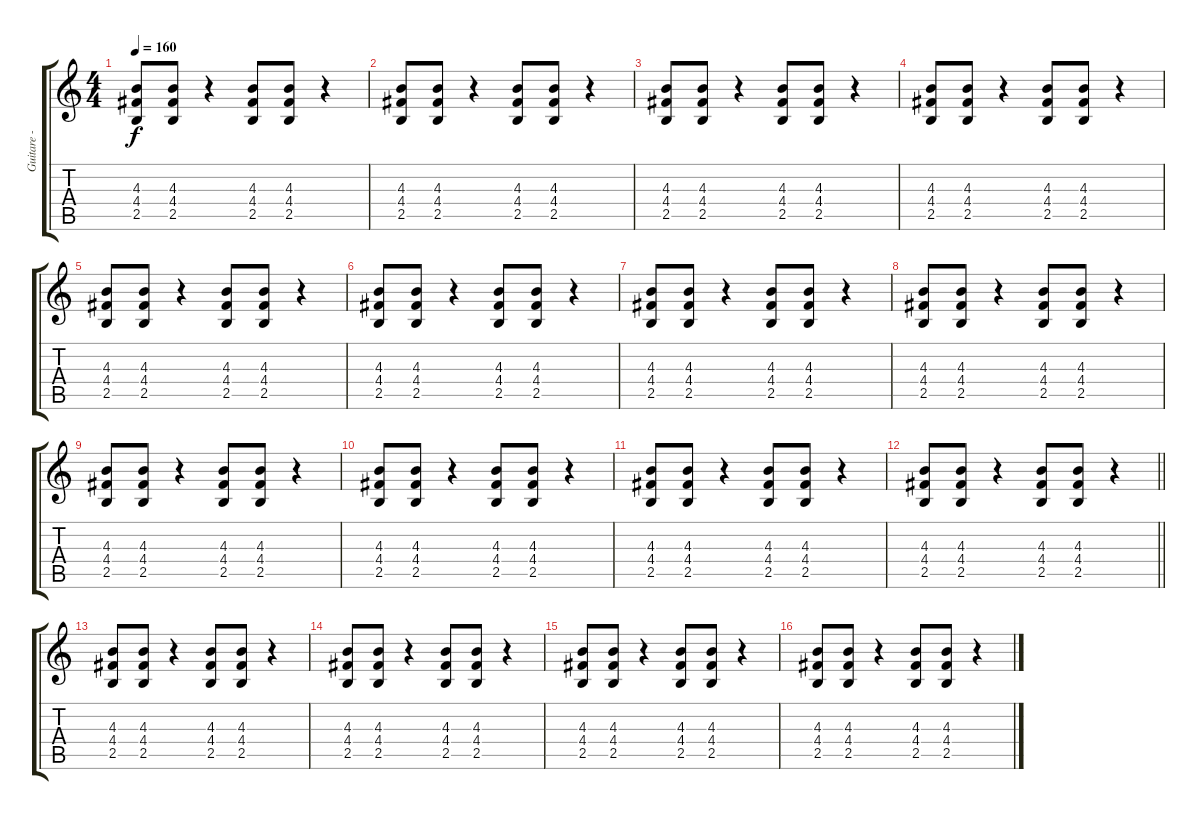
\track ("Guitare - Till" "Guitare - ") {instrument distortionguitar}
\staff {score tabs}
\tuning (E4 B3 G3 D3 A2 E2) {hide}
\ts (4 4)
\tempo 160
\clef g2
\ks c
(4.3 4.4 2.5).8{dy f} (4.3 4.4 2.5).8 r.4 (4.3 4.4 2.5).8 (4.3 4.4 2.5).8 r.4 |
(4.3 4.4 2.5).8 (4.3 4.4 2.5).8 r.4 (4.3 4.4 2.5).8 (4.3 4.4 2.5).8 r.4 |
(4.3 4.4 2.5).8 (4.3 4.4 2.5).8 r.4 (4.3 4.4 2.5).8 (4.3 4.4 2.5).8 r.4 |
(4.3 4.4 2.5).8 (4.3 4.4 2.5).8 r.4 (4.3 4.4 2.5).8 (4.3 4.4 2.5).8 r.4 |
(4.3 4.4 2.5).8 (4.3 4.4 2.5).8 r.4 (4.3 4.4 2.5).8 (4.3 4.4 2.5).8 r.4 |
(4.3 4.4 2.5).8 (4.3 4.4 2.5).8 r.4 (4.3 4.4 2.5).8 (4.3 4.4 2.5).8 r.4 |
(4.3 4.4 2.5).8 (4.3 4.4 2.5).8 r.4 (4.3 4.4 2.5).8 (4.3 4.4 2.5).8 r.4 |
(4.3 4.4 2.5).8 (4.3 4.4 2.5).8 r.4 (4.3 4.4 2.5).8 (4.3 4.4 2.5).8 r.4 |
(4.3 4.4 2.5).8 (4.3 4.4 2.5).8 r.4 (4.3 4.4 2.5).8 (4.3 4.4 2.5).8 r.4 |
(4.3 4.4 2.5).8 (4.3 4.4 2.5).8 r.4 (4.3 4.4 2.5).8 (4.3 4.4 2.5).8 r.4 |
(4.3 4.4 2.5).8 (4.3 4.4 2.5).8 r.4 (4.3 4.4 2.5).8 (4.3 4.4 2.5).8 r.4 |
\barLineRight lightlight
(4.3 4.4 2.5).8 (4.3 4.4 2.5).8 r.4 (4.3 4.4 2.5).8 (4.3 4.4 2.5).8 r.4 |
\section ("" "")
(4.3 4.4 2.5).8 (4.3 4.4 2.5).8 r.4 (4.3 4.4 2.5).8 (4.3 4.4 2.5).8 r.4 |
(4.3 4.4 2.5).8 (4.3 4.4 2.5).8 r.4 (4.3 4.4 2.5).8 (4.3 4.4 2.5).8 r.4 |
(4.3 4.4 2.5).8 (4.3 4.4 2.5).8 r.4 (4.3 4.4 2.5).8 (4.3 4.4 2.5).8 r.4 |
(4.3 4.4 2.5).8 (4.3 4.4 2.5).8 r.4 (4.3 4.4 2.5).8 (4.3 4.4 2.5).8 r.4
